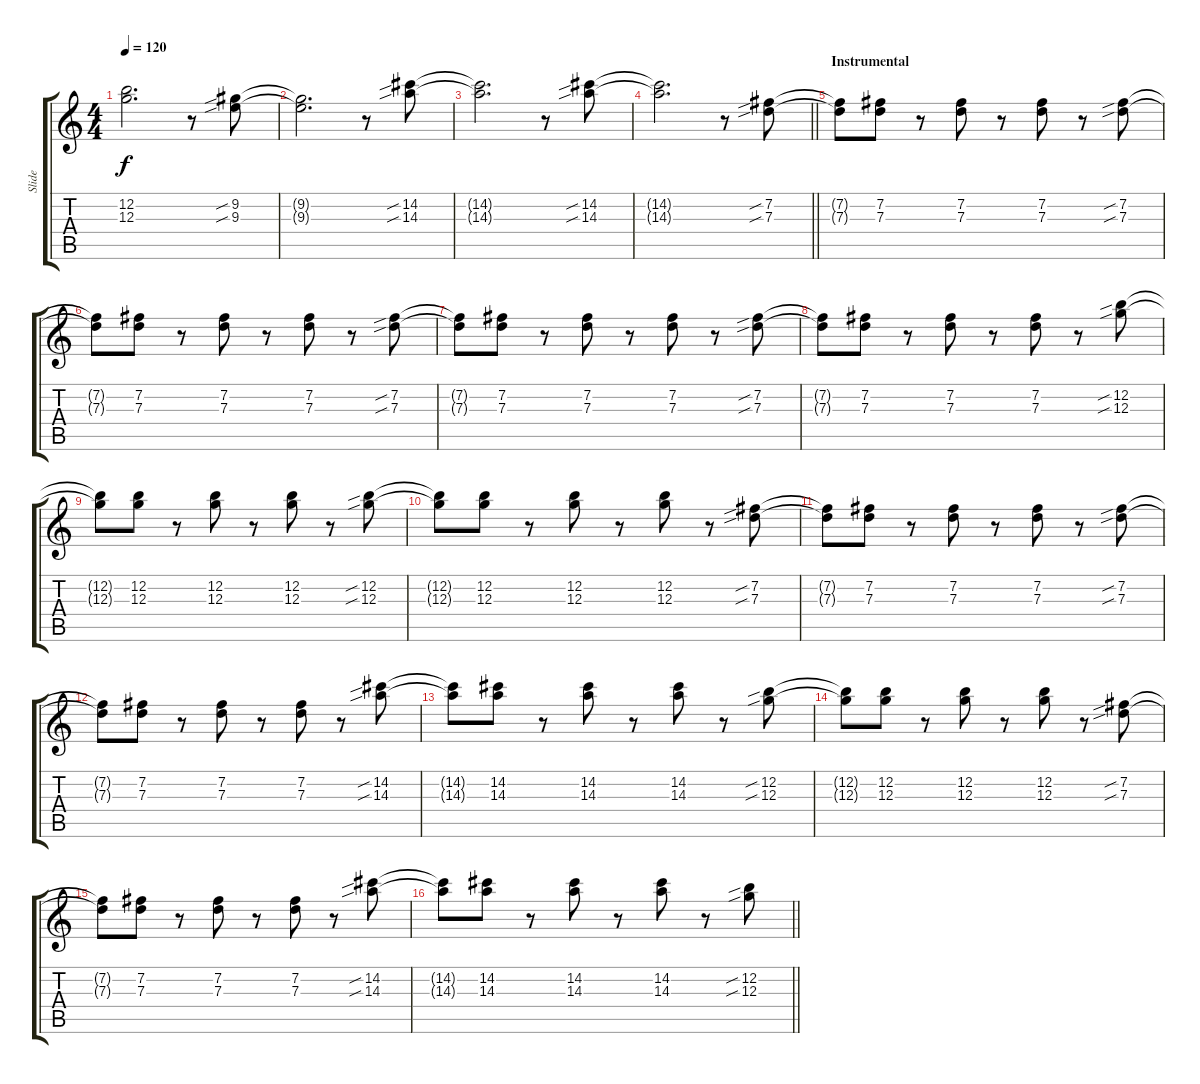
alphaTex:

\track ("Slide" "Slide") {instrument distortionguitar}
\staff {score tabs}
\tuning (E4 B3 G3 D3 A2 E2) {hide}
\ts (4 4)
\tempo 120
\clef g2
\ks c
(12.2{t} 12.3{t}).2{d dy f} r.8 (9.2{sib} 9.3{sib}).8 |
(9.2{t} 9.3{t}).2{d} r.8 (14.2{sib} 14.3{sib}).8 |
(14.2{t} 14.3{t}).2{d} r.8 (14.2{sib} 14.3{sib}).8 |
\barLineRight lightlight
(14.2{t} 14.3{t}).2{d} r.8 (7.2{sib} 7.3{sib}).8 |
\section ("" "Instrumental")
(7.2{t} 7.3{t}).8 (7.2 7.3).8 r.8 (7.2 7.3).8 r.8 (7.2 7.3).8 r.8 (7.2{sib} 7.3{sib}).8 |
(7.2{t} 7.3{t}).8 (7.2 7.3).8 r.8 (7.2 7.3).8 r.8 (7.2 7.3).8 r.8 (7.2{sib} 7.3{sib}).8 |
(7.2{t} 7.3{t}).8 (7.2 7.3).8 r.8 (7.2 7.3).8 r.8 (7.2 7.3).8 r.8 (7.2{sib} 7.3{sib}).8 |
(7.2{t} 7.3{t}).8 (7.2 7.3).8 r.8 (7.2 7.3).8 r.8 (7.2 7.3).8 r.8 (12.2{sib} 12.3{sib}).8 |
(12.2{t} 12.3{t}).8 (12.2 12.3).8 r.8 (12.2 12.3).8 r.8 (12.2 12.3).8 r.8 (12.2{sib} 12.3{sib}).8 |
(12.2{t} 12.3{t}).8 (12.2 12.3).8 r.8 (12.2 12.3).8 r.8 (12.2 12.3).8 r.8 (7.2{sib} 7.3{sib}).8 |
(7.2{t} 7.3{t}).8 (7.2 7.3).8 r.8 (7.2 7.3).8 r.8 (7.2 7.3).8 r.8 (7.2{sib} 7.3{sib}).8 |
(7.2{t} 7.3{t}).8 (7.2 7.3).8 r.8 (7.2 7.3).8 r.8 (7.2 7.3).8 r.8 (14.2{sib} 14.3{sib}).8 |
(14.2{t} 14.3{t}).8 (14.2 14.3).8 r.8 (14.2 14.3).8 r.8 (14.2 14.3).8 r.8 (12.2{sib} 12.3{sib}).8 |
(12.2{t} 12.3{t}).8 (12.2 12.3).8 r.8 (12.2 12.3).8 r.8 (12.2 12.3).8 r.8 (7.2{sib} 7.3{sib}).8 |
(7.2{t} 7.3{t}).8 (7.2 7.3).8 r.8 (7.2 7.3).8 r.8 (7.2 7.3).8 r.8 (14.2{sib} 14.3{sib}).8 |
\barLineRight lightlight
(14.2{t} 14.3{t}).8 (14.2 14.3).8 r.8 (14.2 14.3).8 r.8 (14.2 14.3).8 r.8 (12.2{sib} 12.3{sib}).8
